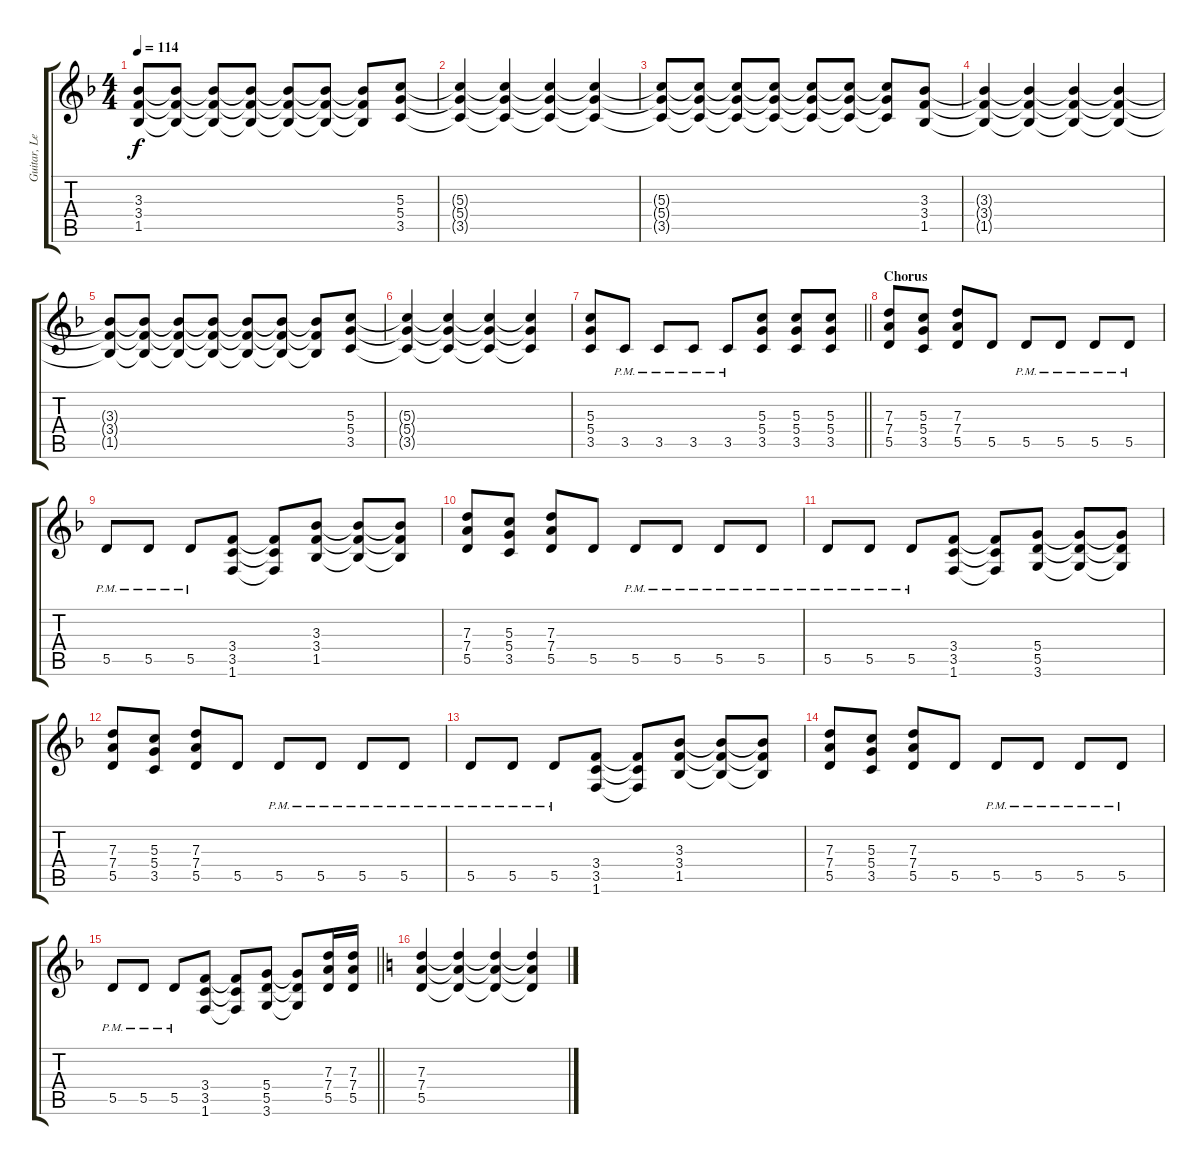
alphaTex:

\track ("Guitar, Lead" "Guitar, Le") {instrument distortionguitar}
\staff {score tabs}
\tuning (E4 B3 G3 D3 A2 E2) {hide}
\ts (4 4)
\tempo 114
\clef g2
\ks dminor
(3.3{t} 3.4{t} 1.5{t}).8{dy f} (3.3{t} 3.4{t} 1.5{t}).8 (3.3{t} 3.4{t} 1.5{t}).8 (3.3{t} 3.4{t} 1.5{t}).8 (3.3{t} 3.4{t} 1.5{t}).8 (3.3{t} 3.4{t} 1.5{t}).8 (3.3{t} 3.4{t} 1.5{t}).8 (5.3 5.4 3.5).8 |
(5.3{t} 5.4{t} 3.5{t}).4 (5.3{t} 5.4{t} 3.5{t}).4 (5.3{t} 5.4{t} 3.5{t}).4 (5.3{t} 5.4{t} 3.5{t}).4 |
(5.3{t} 5.4{t} 3.5{t}).8 (5.3{t} 5.4{t} 3.5{t}).8 (5.3{t} 5.4{t} 3.5{t}).8 (5.3{t} 5.4{t} 3.5{t}).8 (5.3{t} 5.4{t} 3.5{t}).8 (5.3{t} 5.4{t} 3.5{t}).8 (5.3{t} 5.4{t} 3.5{t}).8 (3.3 3.4 1.5).8 |
(3.3{t} 3.4{t} 1.5{t}).4 (3.3{t} 3.4{t} 1.5{t}).4 (3.3{t} 3.4{t} 1.5{t}).4 (3.3{t} 3.4{t} 1.5{t}).4 |
(3.3{t} 3.4{t} 1.5{t}).8 (3.3{t} 3.4{t} 1.5{t}).8 (3.3{t} 3.4{t} 1.5{t}).8 (3.3{t} 3.4{t} 1.5{t}).8 (3.3{t} 3.4{t} 1.5{t}).8 (3.3{t} 3.4{t} 1.5{t}).8 (3.3{t} 3.4{t} 1.5{t}).8 (5.3 5.4 3.5).8 |
(5.3{t} 5.4{t} 3.5{t}).4 (5.3{t} 5.4{t} 3.5{t}).4 (5.3{t} 5.4{t} 3.5{t}).4 (5.3{t} 5.4{t} 3.5{t}).4 |
\barLineRight lightlight
(5.3 5.4 3.5).8 3.5{pm}.8 3.5{pm}.8 3.5{pm}.8 3.5{pm}.8 (5.3 5.4 3.5).8 (5.3 5.4 3.5).8 (5.3 5.4 3.5).8 |
\section ("" "Chorus")
(7.3 7.4 5.5).8 (5.3 5.4 3.5).8 (7.3 7.4 5.5).8 5.5.8 5.5{pm}.8 5.5{pm}.8 5.5{pm}.8 5.5{pm}.8 |
5.5{pm}.8 5.5{pm}.8 5.5{pm}.8 (3.4 3.5 1.6).8 (3.4{t} 3.5{t} 1.6{t}).8 (3.3 3.4 1.5).8 (3.3{t} 3.4{t} 1.5{t}).8 (3.3{t} 3.4{t} 1.5{t}).8 |
(7.3 7.4 5.5).8 (5.3 5.4 3.5).8 (7.3 7.4 5.5).8 5.5.8 5.5{pm}.8 5.5{pm}.8 5.5{pm}.8 5.5{pm}.8 |
5.5{pm}.8 5.5{pm}.8 5.5{pm}.8 (3.4 3.5 1.6).8 (3.4{t} 3.5{t} 1.6{t}).8 (5.4 5.5 3.6).8 (5.4{t} 5.5{t} 3.6{t}).8 (5.4{t} 5.5{t} 3.6{t}).8 |
(7.3 7.4 5.5).8 (5.3 5.4 3.5).8 (7.3 7.4 5.5).8 5.5.8 5.5{pm}.8 5.5{pm}.8 5.5{pm}.8 5.5{pm}.8 |
5.5{pm}.8 5.5{pm}.8 5.5{pm}.8 (3.4 3.5 1.6).8 (3.4{t} 3.5{t} 1.6{t}).8 (3.3 3.4 1.5).8 (3.3{t} 3.4{t} 1.5{t}).8 (3.3{t} 3.4{t} 1.5{t}).8 |
(7.3 7.4 5.5).8 (5.3 5.4 3.5).8 (7.3 7.4 5.5).8 5.5.8 5.5{pm}.8 5.5{pm}.8 5.5{pm}.8 5.5{pm}.8 |
\barLineRight lightlight
5.5{pm}.8 5.5{pm}.8 5.5{pm}.8 (3.4 3.5 1.6).8 (3.4{t} 3.5{t} 1.6{t}).8 (5.4 5.5 3.6).8 (5.4{t} 5.5{t} 3.6{t}).8 (7.3 7.4 5.5).16 (7.3 7.4 5.5).16 |
\ks aminor
(7.3 7.4 5.5).4 (7.3{t} 7.4{t} 5.5{t}).4 (7.3{t} 7.4{t} 5.5{t}).4 (7.3{t} 7.4{t} 5.5{t}).4
